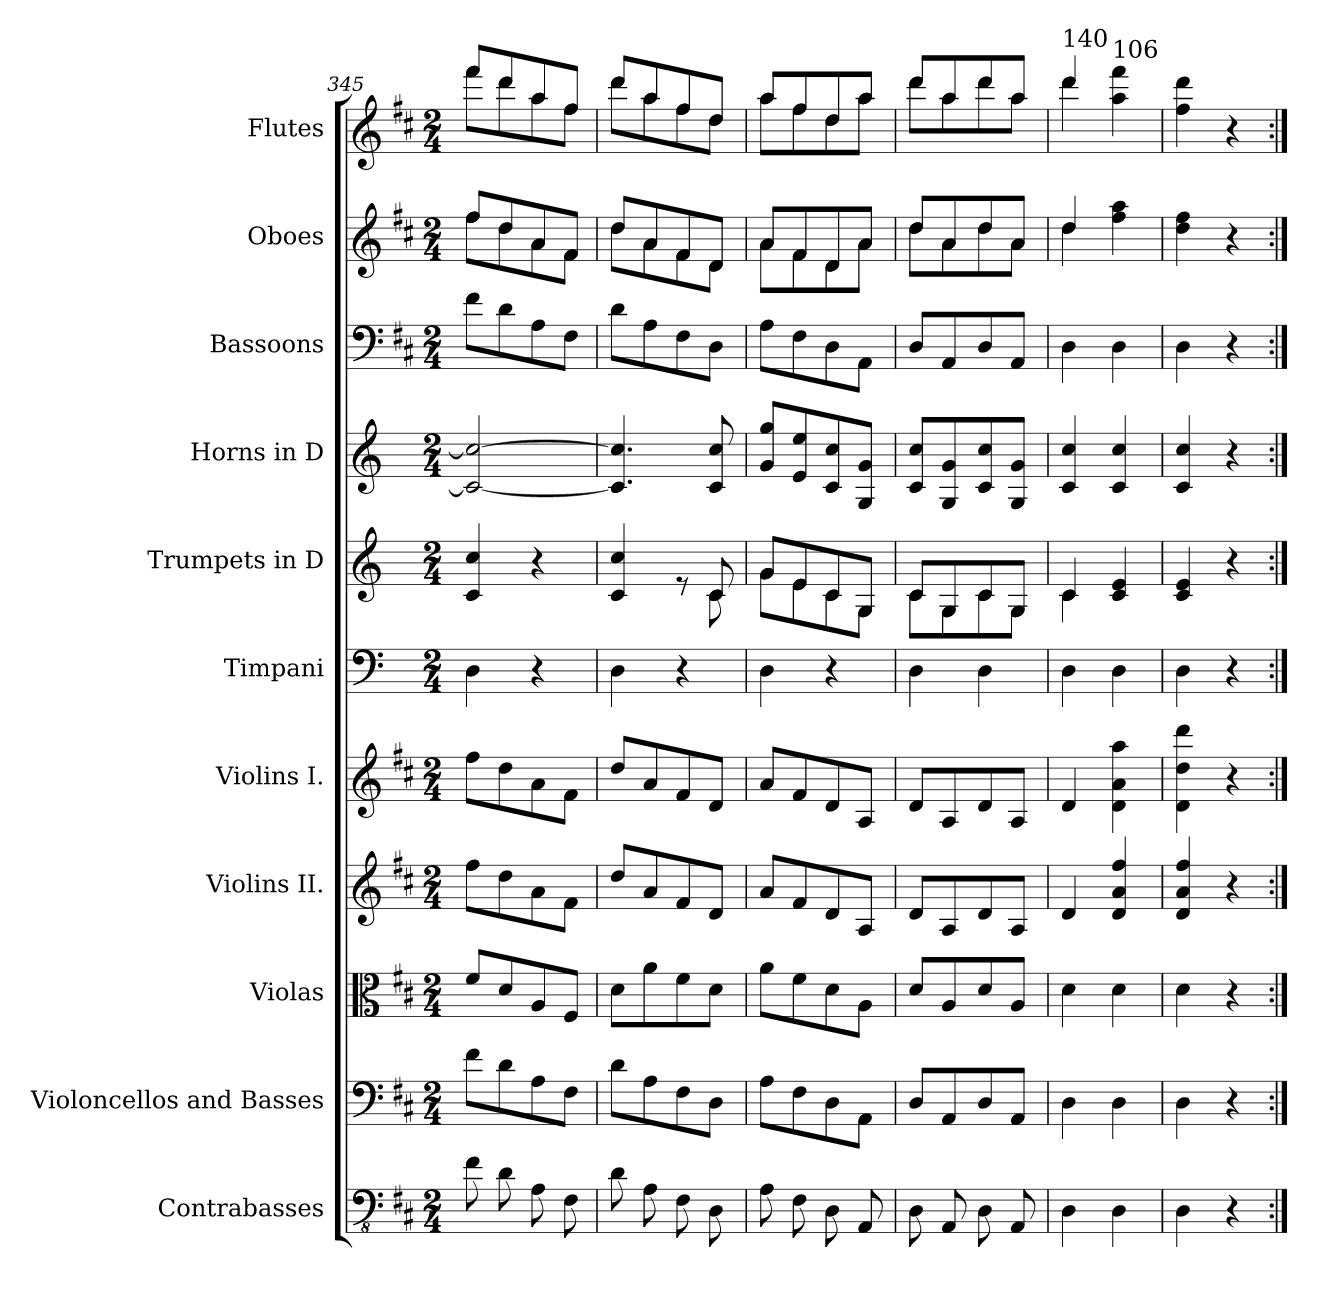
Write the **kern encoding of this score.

**kern	**kern	**kern	**kern	**kern	**kern	**kern	**kern	**kern	**kern	**kern
*part11	*part10	*part9	*part8	*part7	*part6	*part5	*part4	*part3	*part2	*part1
*staff11	*staff10	*staff9	*staff8	*staff7	*staff6	*staff5	*staff4	*staff3	*staff2	*staff1
*I"Contrabasses	*I"Violoncellos and Basses	*I"Violas	*I"Violins II.	*I"Violins I.	*I"Timpani	*I"Trumpets in D	*I"Horns in D	*I"Bassoons	*I"Oboes	*I"Flutes
*I'Cbs.	*I'Bss.	*I'Vla.	*I'Vln. II	*I'Vln. I	*I'Timp.	*	*	*I'Bsn.	*I'Ob.	*I'Fl.
*clefFv4	*clefF4	*clefC3	*clefG2	*clefG2	*clefF4	*clefG2	*clefG2	*clefF4	*clefG2	*clefG2
*	*	*	*	*	*	*ITrd-1c-2	*ITrd6c10	*	*	*
*k[f#c#]	*k[f#c#]	*k[f#c#]	*k[f#c#]	*k[f#c#]	*k[]	*k[f#c#]	*k[f#c#]	*k[f#c#]	*k[f#c#]	*k[f#c#]
*M2/4	*M2/4	*M2/4	*M2/4	*M2/4	*M2/4	*M2/4	*M2/4	*M2/4	*M2/4	*M2/4
=345	=345	=345	=345	=345	=345	=345	=345	=345	=345	=345
*	*	*	*	*	*	*	*	*	*^	*^
8F#\	8f#\L	8f#/L	8ff#\L	8ff#\L	4D\	4d/ 4dd/	2D/_ 2d/_	8f#\L	8ff#/L	8ff#\L	8fff#/L	8fff#\L
8D\	8d\	8d/	8dd\	8dd\	.	.	.	8d\	8dd/	8dd\	8ddd/	8ddd\
8AA\	8A\	8A/	8a\	8a\	4r	4r	.	8A\	8a/	8a\	8aa/	8aa\
8FF#\	8F#\J	8F#/J	8f#\J	8f#\J	.	.	.	8F#\J	8f#/J	8f#\J	8ff#/J	8ff#\J
=346	=346	=346	=346	=346	=346	=346	=346	=346	=346	=346	=346	=346
*	*	*	*	*	*	*^	*	*	*	*	*	*
8D\	8d\L	8d\L	8dd/L	8dd/L	4D\	4d/ 4dd/	4.ryy	4.D/] 4.d/]	8d\L	8dd/L	8dd\L	8ddd/L	8ddd\L
8AA\	8A\	8a\	8a/	8a/	.	.	.	.	8A\	8a/	8a\	8aa/	8aa\
8FF#\	8F#\	8f#\	8f#/	8f#/	4r	8re	.	.	8F#\	8f#/	8f#\	8ff#/	8ff#\
8DD\	8D\J	8d\J	8d/J	8d/J	.	8d/	8d\	8D/ 8d/	8D\J	8d/J	8d\J	8dd/J	8dd\J
=347	=347	=347	=347	=347	=347	=347	=347	=347	=347	=347	=347	=347	=347
8AA\	8A\L	8a\L	8a/L	8a/L	4D\	8a/L	8a\L	8A/ 8a/L	8A\L	8a/L	8a\L	8aa/L	8aa\L
8FF#\	8F#\	8f#\	8f#/	8f#/	.	8f#/	8f#\	8F#/ 8f#/	8F#\	8f#/	8f#\	8ff#/	8ff#\
8DD\	8D\	8d\	8d/	8d/	4r	8d/	8d\	8D/ 8d/	8D\	8d/	8d\	8dd/	8dd\
8AAA/	8AA\J	8A\J	8A/J	8A/J	.	8A/J	8A\J	8AA/ 8A/J	8AA\J	8a/J	8a\J	8aa/J	8aa\J
=348	=348	=348	=348	=348	=348	=348	=348	=348	=348	=348	=348	=348	=348
8DD\	8D/L	8d/L	8d/L	8d/L	4D\	8d/L	8d\L	8D/ 8d/L	8D/L	8dd/L	8dd\L	8ddd/L	8ddd\L
8AAA/	8AA/	8A/	8A/	8A/	.	8A/	8A\	8AA/ 8A/	8AA/	8a/	8a\	8aa/	8aa\
8DD\	8D/	8d/	8d/	8d/	4D\	8d/	8d\	8D/ 8d/	8D/	8dd/	8dd\	8ddd/	8ddd\
8AAA/	8AA/J	8A/J	8A/J	8A/J	.	8A/J	8A\J	8AA/ 8A/J	8AA/J	8a/J	8a\J	8aa/J	8aa\J
=349	=349	=349	=349	=349	=349	=349	=349	=349	=349	=349	=349	=349	=349
!	!	!	!	!	!	!	!	!	!	!	!	!LO:TX:a:t=140	!
4DD\	4D\	4d\	4d/	4d/	4D\	4d/	4d\	4D/ 4d/	4D\	4dd/	4dd\	4ddd/	4ddd\
!	!	!	!	!	!	!	!	!	!	!	!	!LO:TX:a:t=106	!
4DD\	4D\	4d\	4d/ 4a/ 4ff#/	4d\ 4a\ 4aa\	4D\	4d/ 4f#/	4ryy	4D/ 4d/	4D\	4ff#\ 4aa\	4ryy	4aa\ 4fff#\	4ryy
*	*	*	*	*	*	*	*	*	*	*v	*v	*	*
*	*	*	*	*	*	*v	*v	*	*	*	*v	*v
=350	=350	=350	=350	=350	=350	=350	=350	=350	=350	=350
4DD\	4D\	4d\	4d/ 4a/ 4ff#/	4d\ 4dd\ 4ddd\	4D\	4d/ 4f#/	4D/ 4d/	4D\	4dd\ 4ff#\	4ff#\ 4ddd\
4r	4r	4r	4r	4r	4r	4r	4r	4r	4r	4r
=:|!	=:|!	=:|!	=:|!	=:|!	=:|!	=:|!	=:|!	=:|!	=:|!	=:|!
*-	*-	*-	*-	*-	*-	*-	*-	*-	*-	*-
